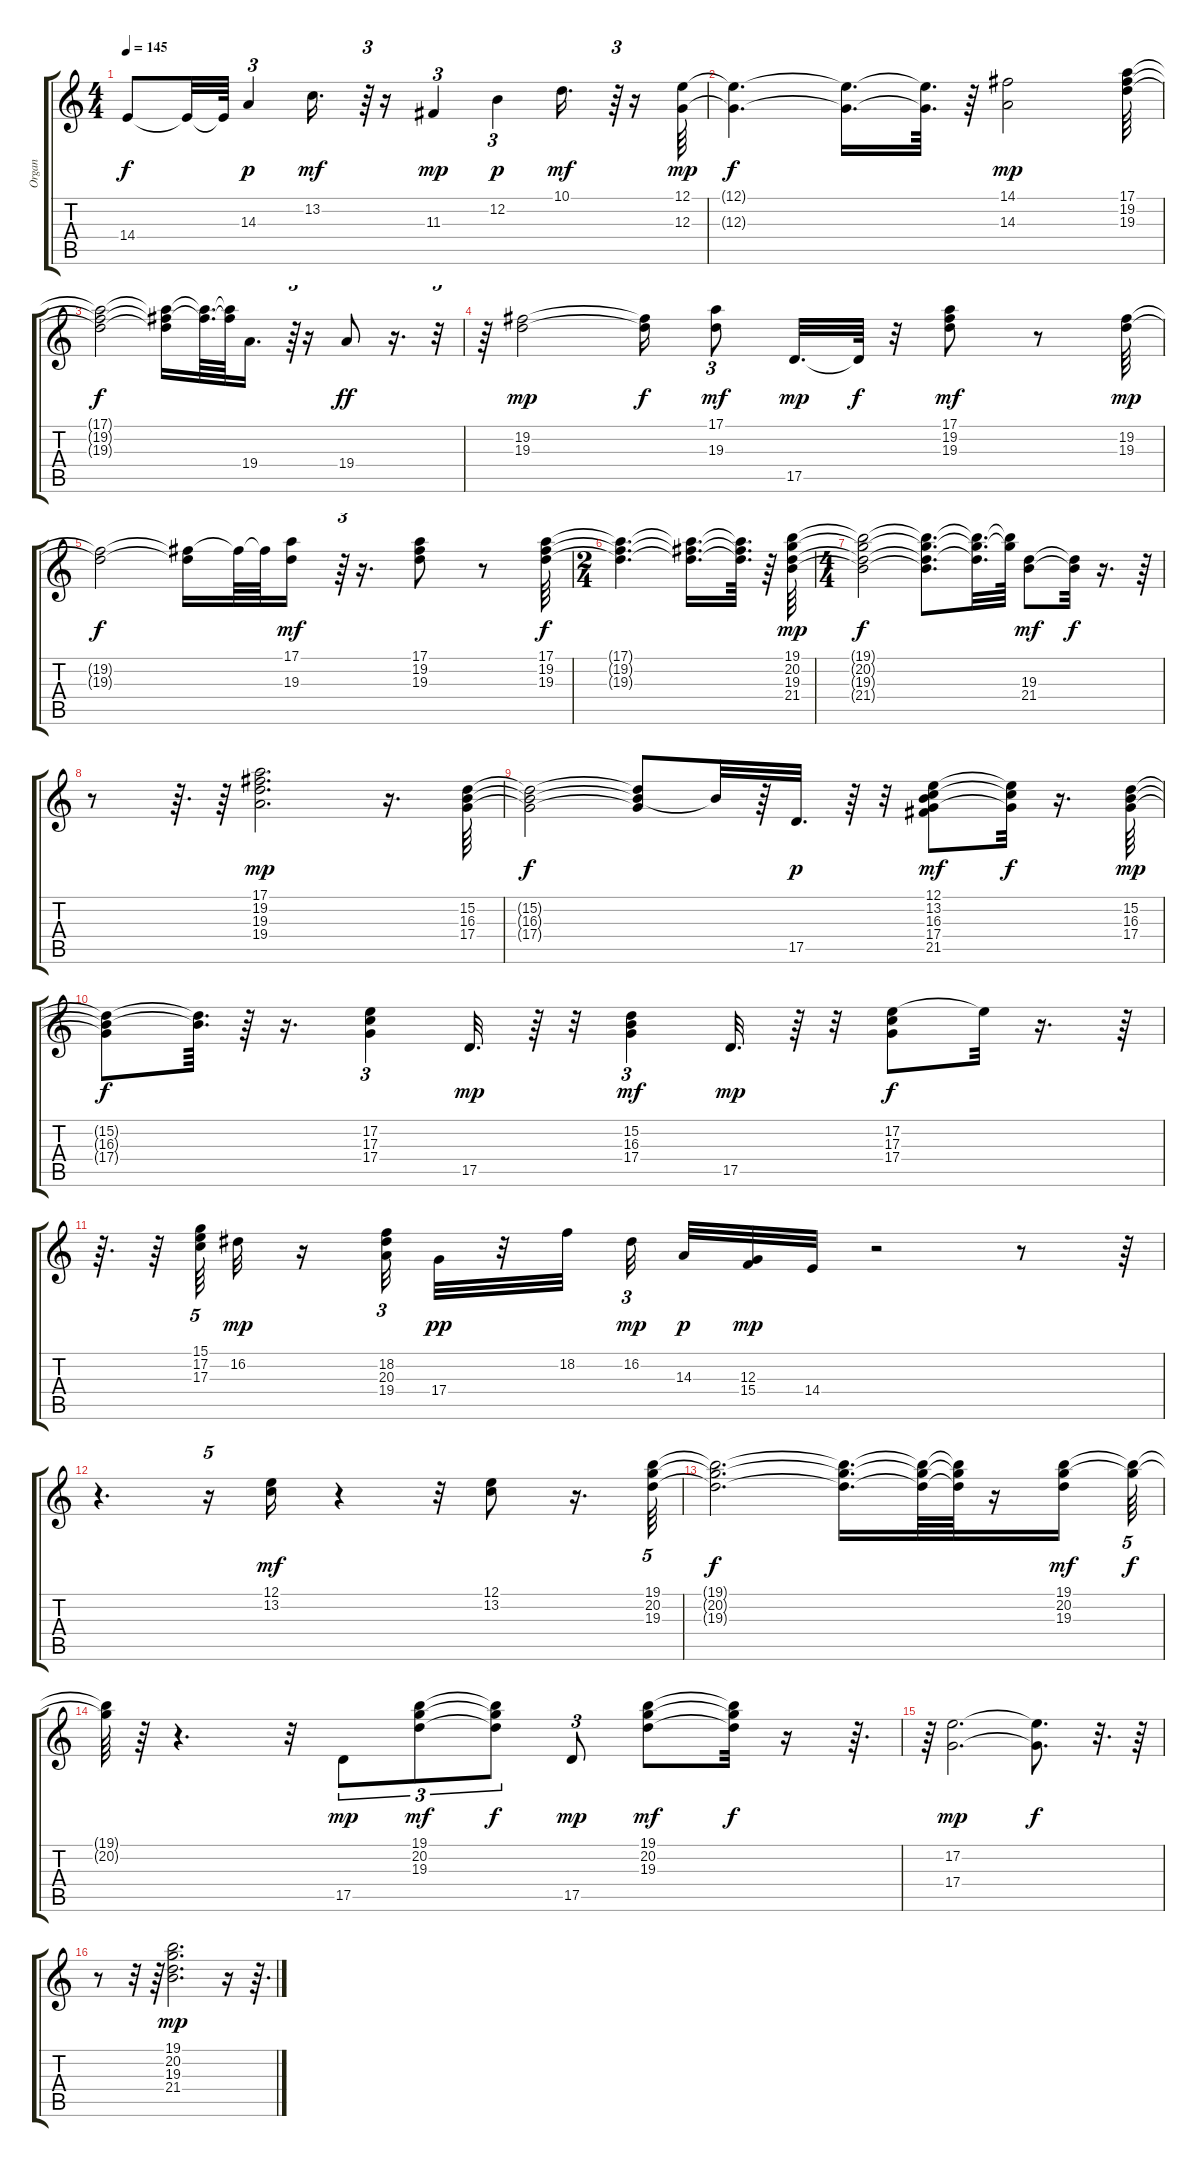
\track ("Organ" "Organ") {instrument rockorgan}
\staff {score tabs}
\tuning (E4 B3 G3 D3 A2 E2) {hide}
\ts (4 4)
\tempo 145
\clef g2
\ks c
14.4{t}.8{dy f} 14.4{t}.32 14.4{t}.64 14.3.4{tu (3 2) dy p} 13.2.16{d dy mf} r.64{tu (3 2)} r.16 11.3.4{tu (3 2) dy mp} 12.2.4{tu (3 2) dy p} 10.1.16{d dy mf} r.64{tu (3 2)} r.16 (12.1 12.3).64{dy mp} |
(12.1{t} 12.3{t}).4{d dy f} (12.1{t} 12.3{t}).16{d} (12.1{t} 12.3{t}).64{d} r.64 (14.1 14.3).2{dy mp} (17.1 19.2 19.3).64 |
(17.1{t} 19.2{t} 19.3{t}).2{dy f} (17.1{t} 19.2{t} 19.3{t}).16 (17.1{t} 19.2{t}).64{d} (17.1{t} 19.2{t}).64 19.4.16{d} r.64{tu (3 2)} r.16 19.4.8{dy ff} r.16{d} r.32{tu (5 4)} |
r.64 (19.2 19.3).2{dy mp} (19.2{t} 19.3{t}).16{dy f} (17.1 19.3).8{tu (3 2) dy mf} 17.5.32{d dy mp} 17.5{t}.64{dy f} r.32 (17.1 19.2 19.3).8{dy mf} r.8 (19.2 19.3).64{dy mp} |
(19.2{t} 19.3{t}).2{dy f} (19.2{t} 19.3{t}).16 19.2{t}.64 19.2{t}.64 (17.1 19.3).16{dy mf} r.64{tu (3 2)} r.16{d} (17.1 19.2 19.3).8 r.8 (17.1 19.2 19.3).64{dy f} |
\ts (2 4)
(17.1{t} 19.2{t} 19.3{t}).4{d} (17.1{t} 19.2{t} 19.3{t}).16{d} (17.1{t} 19.2{t} 19.3{t}).64{d} r.64 (19.1 20.2 19.3 21.4).64{dy mp} |
\ts (4 4)
(19.1{t} 20.2{t} 19.3{t} 21.4{t}).2{dy f} (19.1{t} 20.2{t} 19.3{t} 21.4{t}).8{d} (19.1{t} 20.2{t} 19.3{t}).32{d} (19.1{t} 20.2{t}).64 (19.3 21.4).8{dy mf} (19.3{t} 21.4{t}).32{dy f} r.16{d} r.64 |
r.8 r.64{d} r.64 (17.1 19.2 19.3 19.4).2{d dy mp} r.16{d} (15.2 16.3 17.4).64 |
(15.2{t} 16.3{t} 17.4{t}).2{dy f} (15.2{t} 16.3{t} 17.4{t}).8 16.3{t}.32 r.64 17.5.32{d dy p} r.64 r.32 (12.1 13.2 16.3 17.4 21.5).8{dy mf} (12.1{t} 13.2{t} 17.4{t}).32{dy f} r.16{d} (15.2 16.3 17.4).64{dy mp} |
(15.2{t} 16.3{t} 17.4{t}).8{dy f} (15.2{t} 16.3{t}).64{d} r.64 r.16{d} (17.2 17.3 17.4).4{tu (3 2)} 17.5.32{d dy mp} r.64 r.32 (15.2 16.3 17.4).4{tu (3 2) dy mf} 17.5.32{d dy mp} r.64 r.32 (17.2 17.3 17.4).8{dy f} 17.2{t}.32 r.16{d} r.64 |
r.64{d} r.64 (15.1 17.2 17.3).64{tu (5 4)} 16.2.32{dy mp} r.16 (18.2 20.3 19.4).32{tu (3 2)} 17.4.32{dy pp} r.32 18.2.32 16.2.32{tu (3 2) dy mp} 14.3.32{dy p} (12.3 15.4).32{dy mp} 14.4.32 r.2 r.8 r.64{tu (5 4)} |
r.4{d} r.16{tu (5 4)} (12.1 13.2).16{dy mf} r.4 r.32 (12.1 13.2).8 r.16{d} (19.1 20.2 19.3).64{tu (5 4)} |
(19.1{t} 20.2{t} 19.3{t}).2{d dy f} (19.1{t} 20.2{t} 19.3{t}).16{d} (19.1{t} 20.2{t} 19.3{t}).64 (19.1{t} 20.2{t} 19.3{t}).64 r.16 (19.1 20.2 19.3).16{dy mf} (19.1{t} 20.2{t}).64{tu (5 4) dy f} |
(19.1{t} 20.2{t}).64 r.64 r.4{d} r.32 17.5.8{tu (3 2) dy mp} (19.1 20.2 19.3).8{tu (3 2) dy mf} (19.1{t} 20.2{t} 19.3{t}).8{tu (3 2) dy f} 17.5.8{tu (3 2) dy mp} (19.1 20.2 19.3).8{dy mf} (19.1{t} 20.2{t} 19.3{t}).32{dy f} r.16 r.64{d} |
r.64 (17.2 17.4).2{d dy mp} (17.2{t} 17.4{t}).8{d dy f} r.32{d} r.64 |
r.8 r.32 r.64 (19.1 20.2 19.3 21.4).2{d dy mp} r.16 r.64{d}
